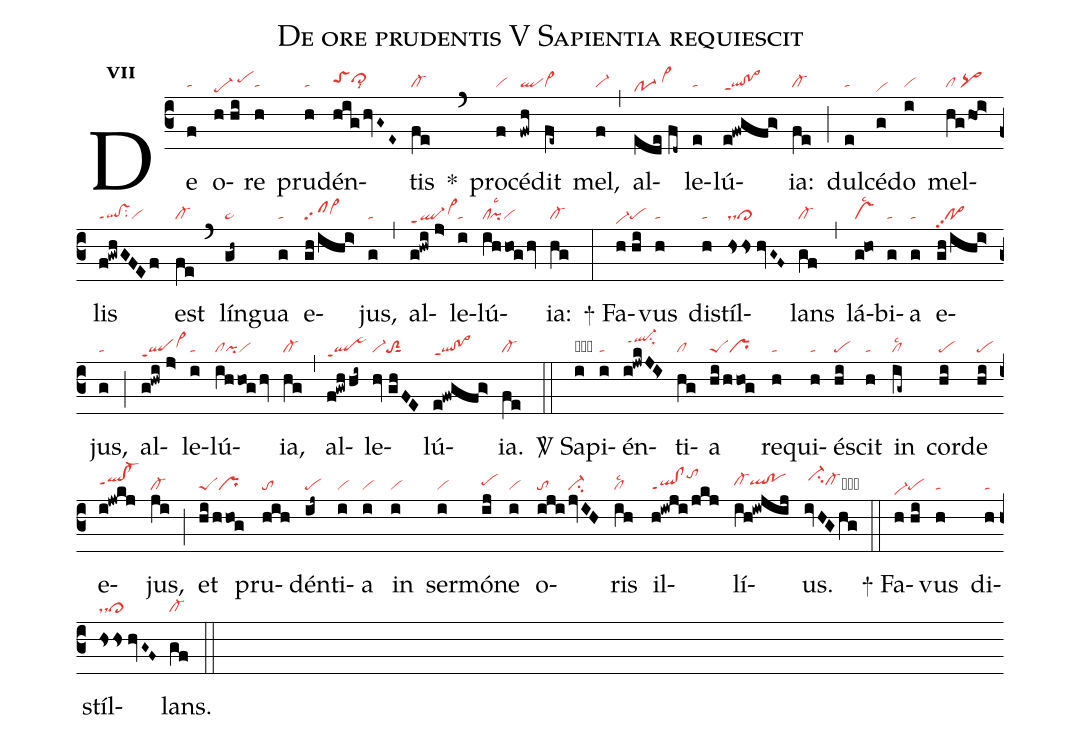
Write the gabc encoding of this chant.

name:De ore prudentis V Sapientia requiescit;
office-part:re;
mode:7;
nabc-lines:1;
%%
initial-style: 1;
name: De ore prudentis;
mode: 7;
office-part: Responsorium;
annotation: Resp.;
annotation: vii;
nabc-lines:1;
%%
(c3) De(f|ta) o(h//hi|pe-hd/pehh)re(h|ta) pru(h|ta)dén(hig/hvG~E~|toShhci~hhlsi8)tis(fe|cl-) <sp>*</sp>(`) pro(f|vi)cé(fwh|ql)dit(fe~|vi>) mel,(f|vi-) (,) al(ede//fd~|po-1hd/vi>hh)le(e|ta)lú(e!fwgfg>|ql!po>ppt1)ia:(fe|cl-) (;) dul(e|ta)cé(g|vihd)do(i|vi) mel(hg/hoi>|cl/pq>)lis(f!gwhGFEf|ql!vssu2ppt1vi) est(fe|cl-) (`) lín(gh~|pe~)gua(g|ta) e(gh/ihi>|clpp2vi>hh)jus,(g|ta) (,) al(g!hwi//j>|ql-hdppt1vi>hh)le(i|ta)lú(ihhog/hv|cllsc3```pivi)ia:(hg|cl-) (:)

<sp>+</sp> Fa(h//hi|vi-hdpe)vus(h|ta) di(h|ta)stíl(hshs//hvG~F~|dsci~)lans(gf|cl-) (,) lá(g@ho|vslsc2)bi(g|ta)a(g|ta) e(gh/ihi>|po>pp2)jus,(g|ta) (;) al(g!hwi//j>|qlhdppt1vi>hh)le(i|ta)lú(ihhog/hv|clpivi)ia,(hg|cl-) (,) al(f!gwh/hi~|qlhdppt1`pe~hj)le(hv//ghFE|vi-toS2sut1)lú(e!fwgfg>|ql!po>ppt1)ia.(fe|cl-) (::)

<sp>V/</sp> Sa(i|obta)pi(i|ta)én(i!jwkJI>|/ql-hjppt1su1sux1)ti(hg|cl)a(hi/hhog|peSpr) re(h|ta)qui(h|ta)é(hi|pe)scit(h|ta) in(ig~|cllsc2) cor(hi|pe)de(hi|pe) e(i!jwkj|qlhh!cl-hhppt1)jus,(ji|cl-) (;) et(hi/hhog|peSpr) pru(hih|to)dén(ij~|pe)ti(i|vi)a(i|vi) in(i|vi) ser(i|vi)mó(ij|pehh)ne(i|vi) o(iji|to|jvIH|ci-)ris(ih|cllsc2) il(h!iwji/jkj|ql!clppt1tohk)lí(ih!iwjij|cl-hhqlhh!pohh)us.(ivHGhg|/ci-hjcl-hhcb) (::)

<sp>+</sp> Fa(h//hi|vi-hdpe)vus(h|ta) di(h|ta)stíl(hshs//hvG~F~|dsci~)lans.(gf|cl-) (::)
